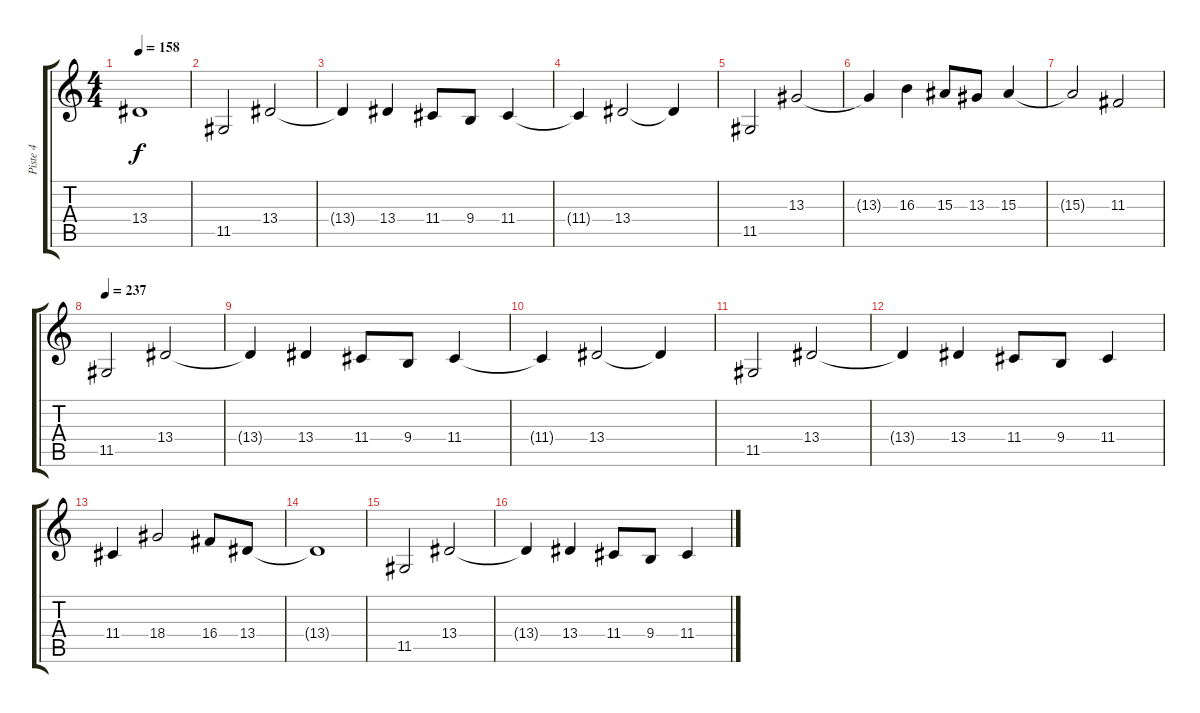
\track ("Piste 4" "Piste 4") {instrument choiraahs}
\staff {score tabs}
\tuning (E4 B3 G3 D3 A2 E2) {hide}
\ts (4 4)
\tempo 158
\clef g2
\ks c
13.4{t}.1{dy f} |
11.5.2 13.4.2 |
13.4{t}.4 13.4.4 11.4.8 9.4.8 11.4.4 |
11.4{t}.4 13.4.2 13.4{t}.4 |
11.5.2 13.3.2 |
13.3{t}.4 16.3.4 15.3.8 13.3.8 15.3.4 |
15.3{t}.2 11.3.2 |
\tempo 237
11.5.2 13.4.2 |
13.4{t}.4 13.4.4 11.4.8 9.4.8 11.4.4 |
11.4{t}.4 13.4.2 13.4{t}.4 |
11.5.2 13.4.2 |
13.4{t}.4 13.4.4 11.4.8 9.4.8 11.4.4 |
11.4.4 18.4.2 16.4.8 13.4.8 |
13.4{t}.1 |
11.5.2 13.4.2 |
13.4{t}.4 13.4.4 11.4.8 9.4.8 11.4.4
